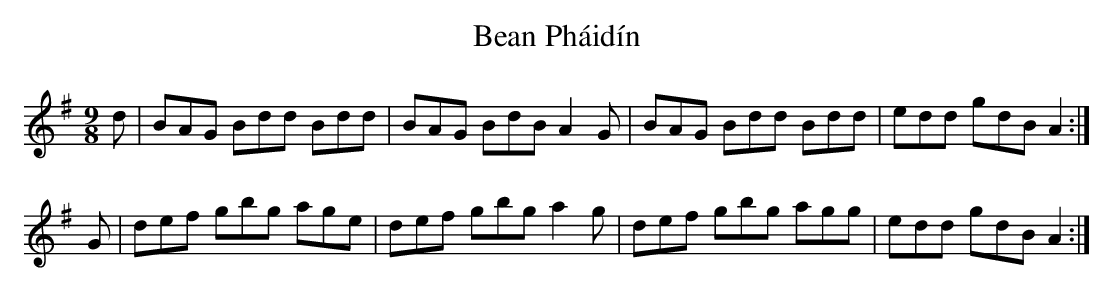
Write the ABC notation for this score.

X:1
T: Bean Pháidín
L: 1/8
M: 9/8
K: G
d | BAG Bdd Bdd | BAG BdB A2 G | BAG Bdd Bdd |\
edd gdB A2 :|
G | def gbg age | def gbg a2 g | def gbg agg |\
edd gdB A2 :|
